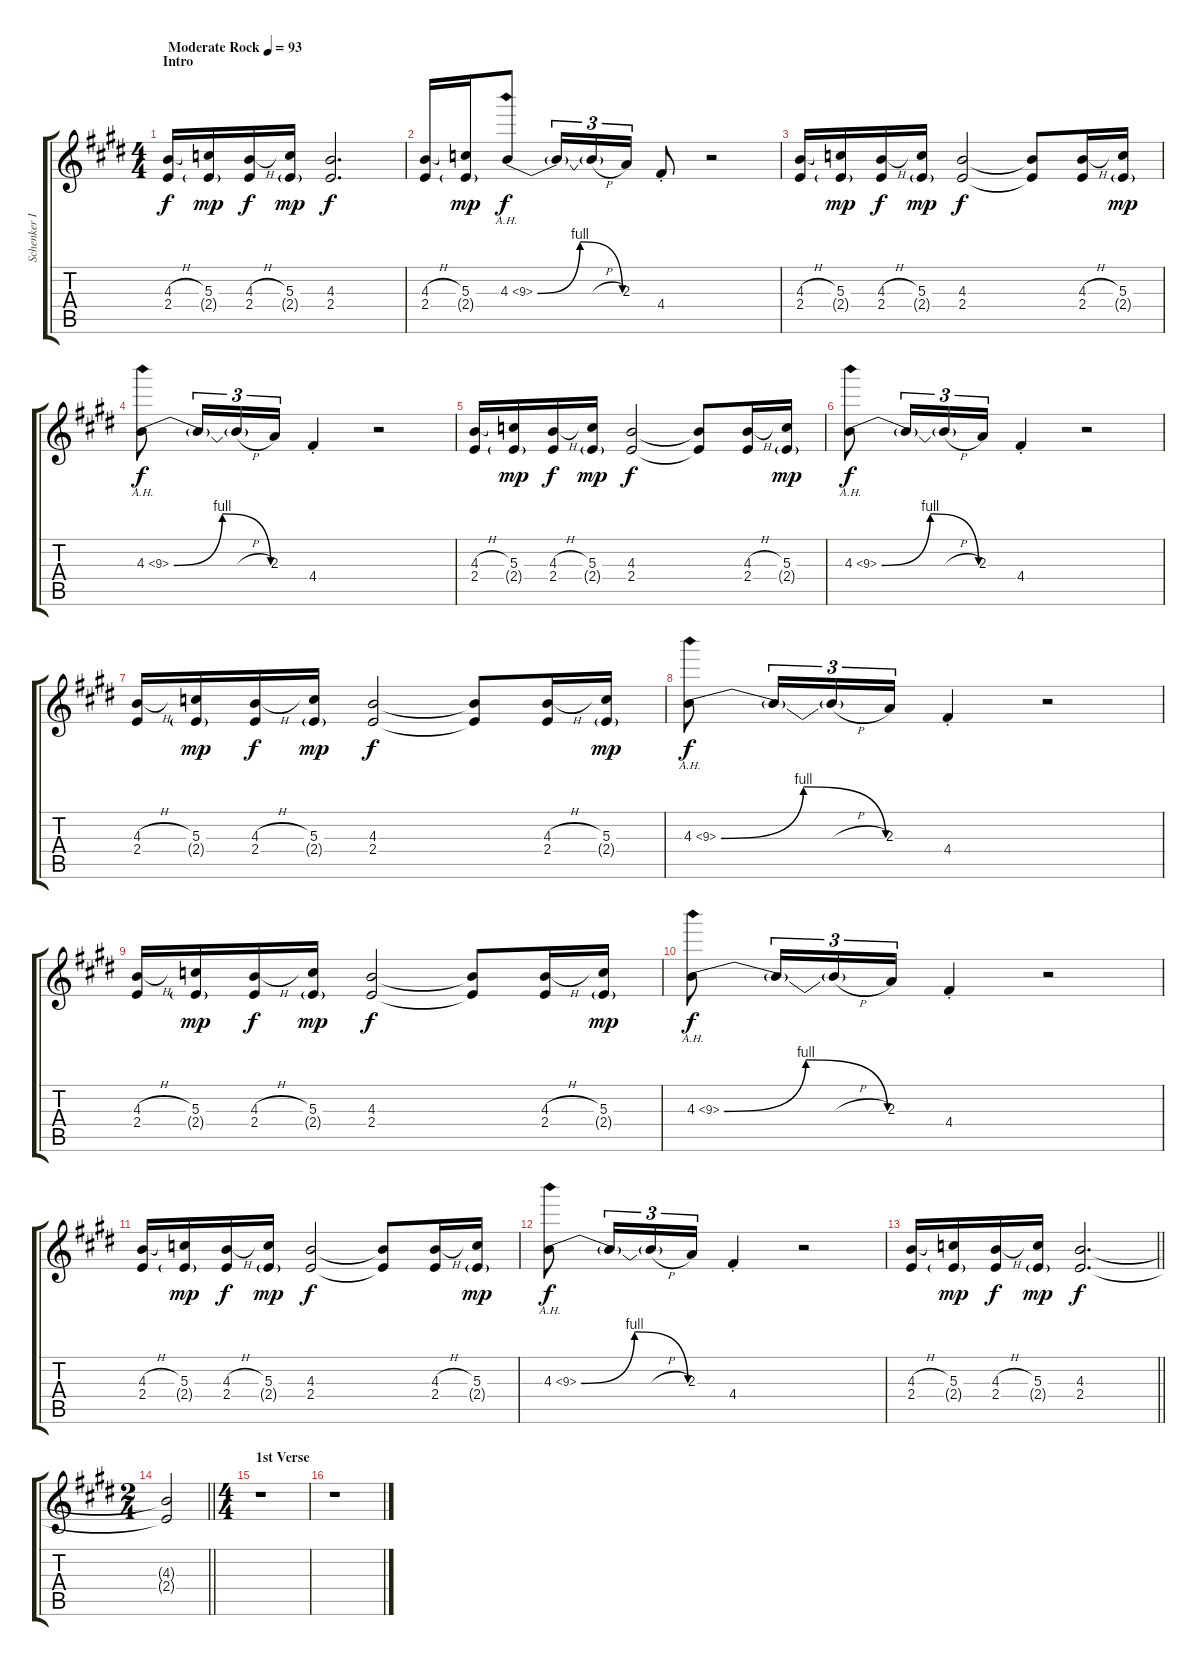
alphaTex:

\track ("Schenker Intro" "Schenker I") {instrument overdrivenguitar}
\staff {score tabs}
\tuning (E4 B3 G3 D3 A2 E2) {hide}
\ts (4 4)
\section ("" "Intro")
\tempo (93 "Moderate Rock")
\clef g2
\ks e
(4.3{h} 2.4).16{dy f instrument overdrivenguitar} (5.3 2.4{g}).16{dy mp} (4.3{h} 2.4).16{dy f} (5.3 2.4{g}).16{dy mp} (4.3 2.4).2{d dy f} |
(4.3{h} 2.4).16 (5.3 2.4{g}).16{dy mp} 4.3{be (bendrelease 0 0 15 4 15 4 60 0) ah 5}.8{dy f} 4.3{t}.16{tu (3 2)} 4.3{h t}.16{tu (3 2)} 2.3.16{tu (3 2)} 4.4{st}.8 r.2 |
(4.3{h} 2.4).16 (5.3 2.4{g}).16{dy mp} (4.3{h} 2.4).16{dy f} (5.3 2.4{g}).16{dy mp} (4.3 2.4).2{dy f} (4.3{t} 2.4{t}).8 (4.3{h} 2.4).16 (5.3 2.4{g}).16{dy mp} |
4.3{be (bendrelease 0 0 15 4 15 4 60 0) ah 5}.8{dy f} 4.3{t}.16{tu (3 2)} 4.3{h t}.16{tu (3 2)} 2.3.16{tu (3 2)} 4.4{st}.4 r.2 |
(4.3{h} 2.4).16 (5.3 2.4{g}).16{dy mp} (4.3{h} 2.4).16{dy f} (5.3 2.4{g}).16{dy mp} (4.3 2.4).2{dy f} (4.3{t} 2.4{t}).8 (4.3{h} 2.4).16 (5.3 2.4{g}).16{dy mp} |
4.3{be (bendrelease 0 0 15 4 15 4 60 0) ah 5}.8{dy f volume 6} 4.3{t}.16{tu (3 2)} 4.3{h t}.16{tu (3 2)} 2.3.16{tu (3 2)} 4.4{st}.4 r.2 |
(4.3{h} 2.4).16 (5.3 2.4{g}).16{dy mp} (4.3{h} 2.4).16{dy f} (5.3 2.4{g}).16{dy mp} (4.3 2.4).2{dy f} (4.3{t} 2.4{t}).8 (4.3{h} 2.4).16 (5.3 2.4{g}).16{dy mp} |
4.3{be (bendrelease 0 0 15 4 15 4 60 0) ah 5}.8{dy f} 4.3{t}.16{tu (3 2)} 4.3{h t}.16{tu (3 2)} 2.3.16{tu (3 2)} 4.4{st}.4 r.2 |
(4.3{h} 2.4).16 (5.3 2.4{g}).16{dy mp} (4.3{h} 2.4).16{dy f} (5.3 2.4{g}).16{dy mp} (4.3 2.4).2{dy f} (4.3{t} 2.4{t}).8 (4.3{h} 2.4).16 (5.3 2.4{g}).16{dy mp} |
4.3{be (bendrelease 0 0 15 4 15 4 60 0) ah 5}.8{dy f} 4.3{t}.16{tu (3 2)} 4.3{h t}.16{tu (3 2)} 2.3.16{tu (3 2)} 4.4{st}.4 r.2 |
(4.3{h} 2.4).16 (5.3 2.4{g}).16{dy mp} (4.3{h} 2.4).16{dy f} (5.3 2.4{g}).16{dy mp} (4.3 2.4).2{dy f} (4.3{t} 2.4{t}).8 (4.3{h} 2.4).16 (5.3 2.4{g}).16{dy mp} |
4.3{be (bendrelease 0 0 15 4 15 4 60 0) ah 5}.8{dy f} 4.3{t}.16{tu (3 2)} 4.3{h t}.16{tu (3 2)} 2.3.16{tu (3 2)} 4.4{st}.4 r.2 |
\barLineRight lightlight
(4.3{h} 2.4).16 (5.3 2.4{g}).16{dy mp} (4.3{h} 2.4).16{dy f} (5.3 2.4{g}).16{dy mp} (4.3 2.4).2{d dy f} |
\ts (2 4)
\barLineRight lightlight
(4.3{t} 2.4{t}).2 |
\ts (4 4)
\section ("" "1st Verse")
r.1 |
r.1
